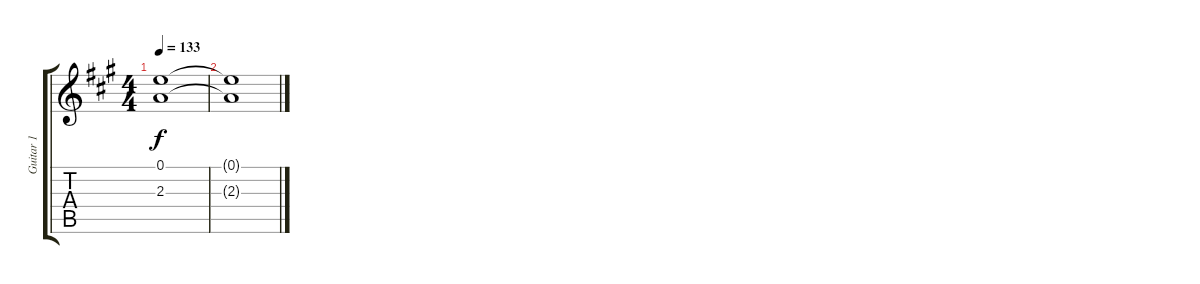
\track ("Guitar 1" "Guitar 1") {instrument distortionguitar}
\staff {score tabs}
\tuning (E4 B3 G3 D3 A2 E2) {hide}
\ts (4 4)
\tempo 133
\clef g2
\ks a
(0.1 2.3).1{dy f} |
(0.1{t} 2.3{t}).1
